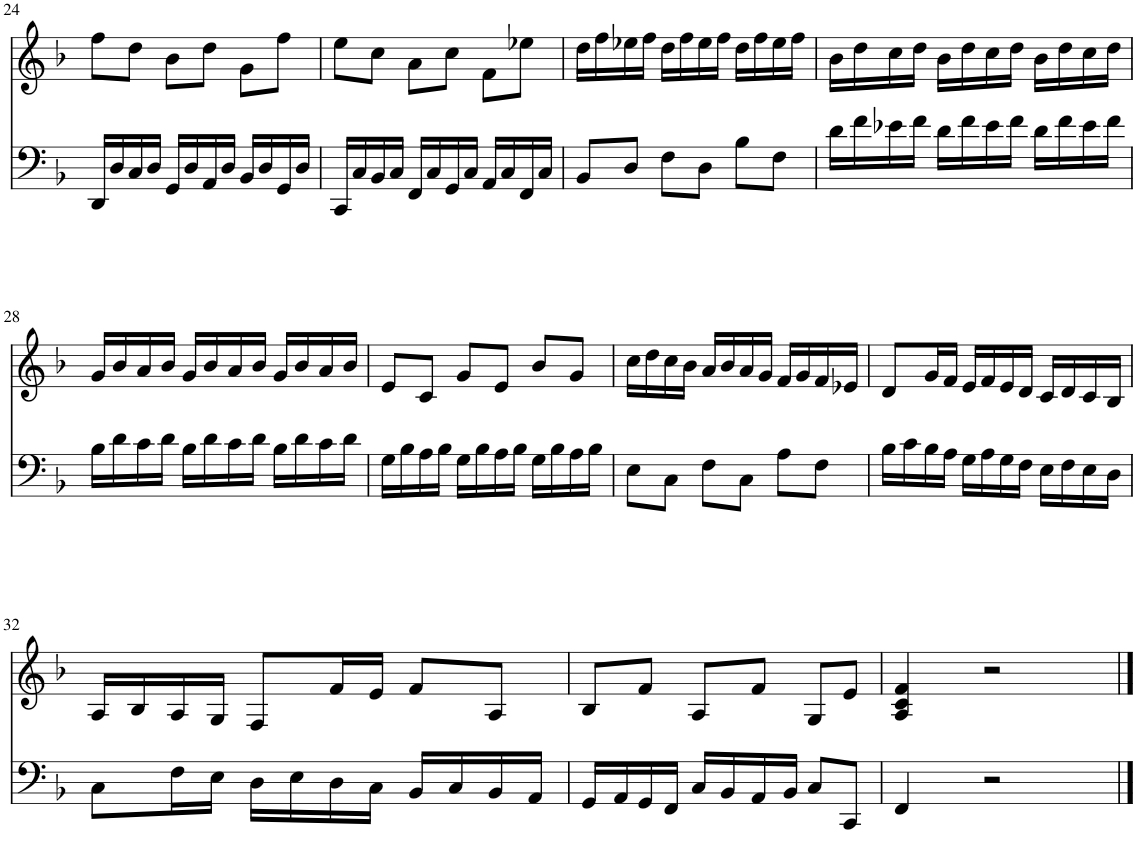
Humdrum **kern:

**kern	**kern
*part2	*part1
*staff2	*staff1
*I"Left Hand	*I"Right Hand
!!LO:PB:g=z
*clefF4	*clefG2
*k[b-]	*k[b-]
*M3/4	*M3/4
=24	=24
16DD/LL	8ff\L
16D/	.
16C/	8dd\J
16D/JJ	.
16GG/LL	8b-\L
16D/	.
16AA/	8dd\J
16D/JJ	.
16BB-/LL	8g\L
16D/	.
16GG/	8ff\J
16D/JJ	.
=25	=25
16CC/LL	8ee\L
16C/	.
16BB-/	8cc\J
16C/JJ	.
16FF/LL	8a\L
16C/	.
16GG/	8cc\J
16C/JJ	.
16AA/LL	8f\L
16C/	.
16FF/	8ee-X\J
16C/JJ	.
=26	=26
8BB-/L	16dd\LL
.	16ff\
8D/J	16ee-X\
.	16ff\JJ
8F\L	16dd\LL
.	16ff\
8D\J	16ee-\
.	16ff\JJ
8B-\L	16dd\LL
.	16ff\
8F\J	16ee-\
.	16ff\JJ
=27	=27
16d\LL	16b-\LL
16f\	16dd\
16e-X\	16cc\
16f\JJ	16dd\JJ
16d\LL	16b-\LL
16f\	16dd\
16e-\	16cc\
16f\JJ	16dd\JJ
16d\LL	16b-\LL
16f\	16dd\
16e-\	16cc\
16f\JJ	16dd\JJ
!!LO:LB:g=z
=28	=28
16B-\LL	16g/LL
16d\	16b-/
16c\	16a/
16d\JJ	16b-/JJ
16B-\LL	16g/LL
16d\	16b-/
16c\	16a/
16d\JJ	16b-/JJ
16B-\LL	16g/LL
16d\	16b-/
16c\	16a/
16d\JJ	16b-/JJ
=29	=29
16G\LL	8e/L
16B-\	.
16A\	8c/J
16B-\JJ	.
16G\LL	8g/L
16B-\	.
16A\	8e/J
16B-\JJ	.
16G\LL	8b-/L
16B-\	.
16A\	8g/J
16B-\JJ	.
=30	=30
8E\L	16cc\LL
.	16dd\
8C\J	16cc\
.	16b-\JJ
8F\L	16a/LL
.	16b-/
8C\J	16a/
.	16g/JJ
8A\L	16f/LL
.	16g/
8F\J	16f/
.	16e-X/JJ
=31	=31
16B-\LL	8d/L
16c\	.
16B-\	16g/L
16A\JJ	16f/JJ
16G\LL	16e/LL
16A\	16f/
16G\	16e/
16F\JJ	16d/JJ
16E\LL	16c/LL
16F\	16d/
16E\	16c/
16D\JJ	16B-/JJ
!!LO:LB:g=z
=32	=32
8C\L	16A/LL
.	16B-/
16F\L	16A/
16E\JJ	16G/JJ
16D\LL	8F/L
16E\	.
16D\	16f/L
16C\JJ	16e/JJ
16BB-/LL	8f/L
16C/	.
16BB-/	8A/J
16AA/JJ	.
=33	=33
16GG/LL	8B-/L
16AA/	.
16GG/	8f/J
16FF/JJ	.
16C/LL	8A/L
16BB-/	.
16AA/	8f/J
16BB-/JJ	.
8C/L	8G/L
8CC/J	8e/J
=34	=34
4FF/	4A/ 4c/ 4f/
2r	2r
==	==
*-	*-
